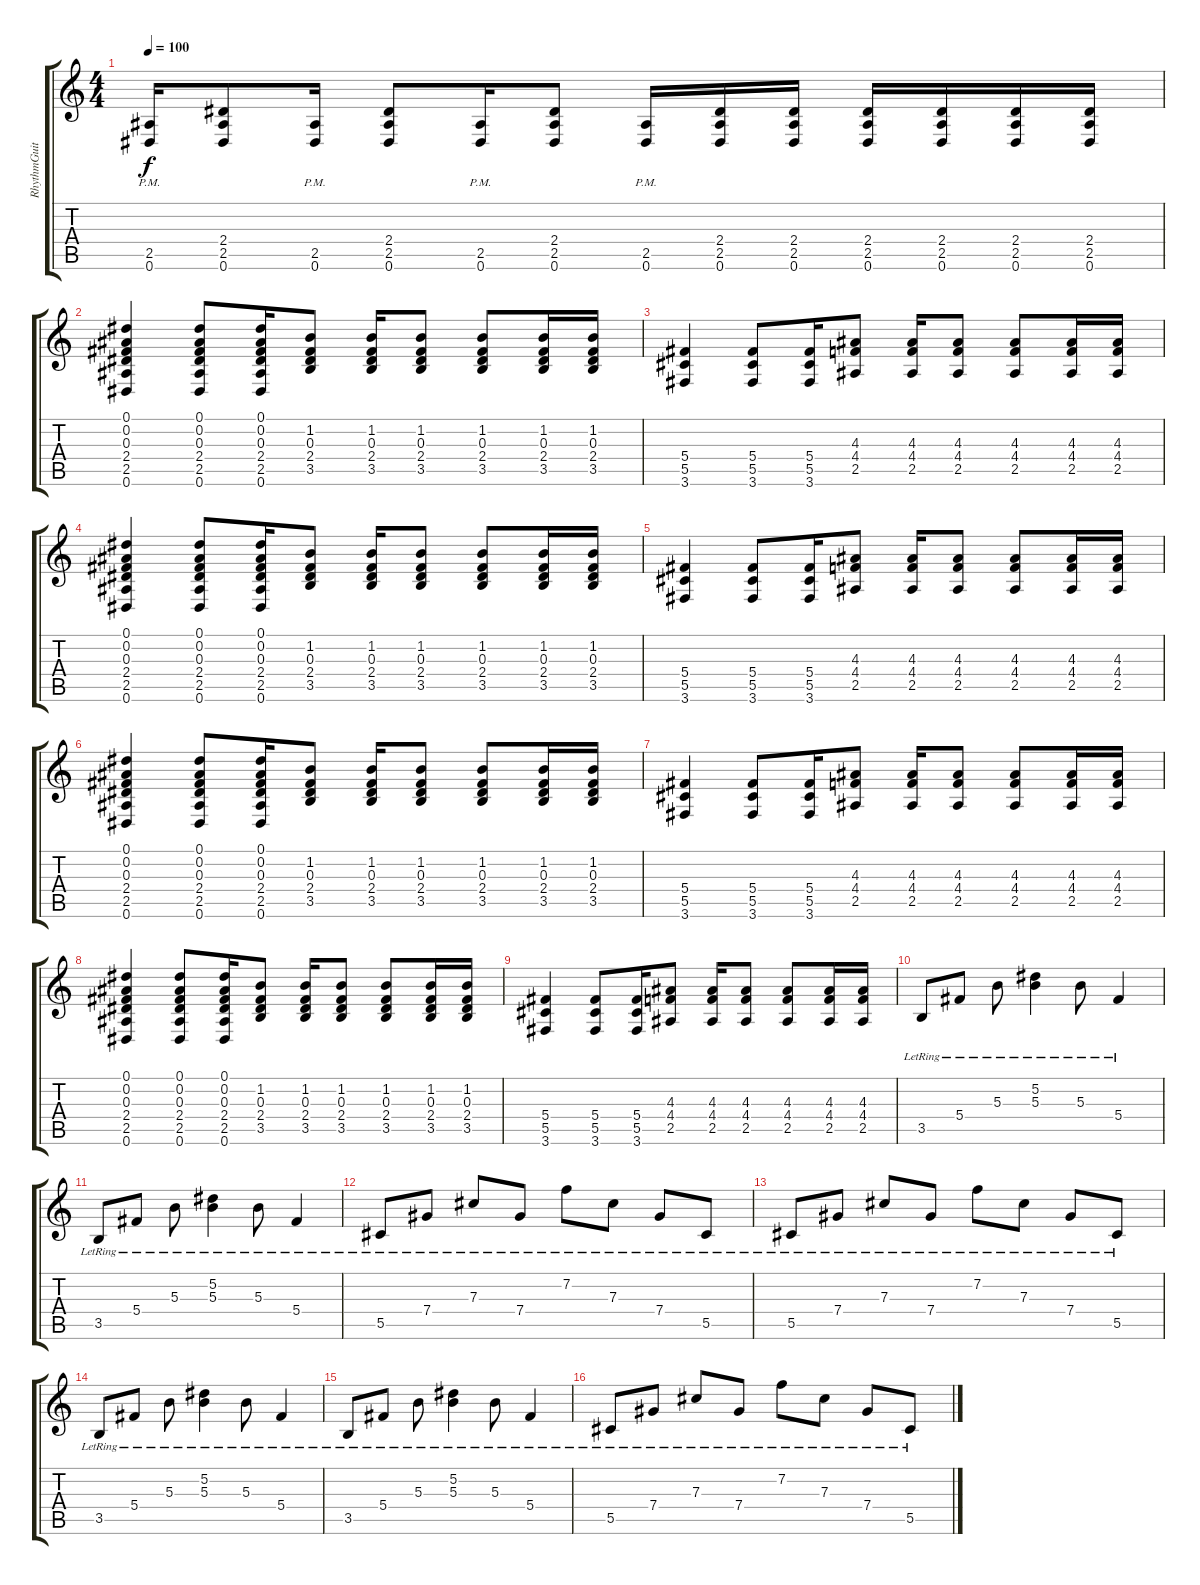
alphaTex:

\track ("RhythmGuitar01" "RhythmGuit") {instrument electricguitarclean}
\staff {score tabs}
\tuning (Eb4 Bb3 Gb3 Db3 Ab2 Eb2) {hide}
\ts (4 4)
\tempo 100
\clef g2
\ks c
(2.5{pm} 0.6{pm}).16{dy f} (2.4 2.5 0.6).8 (2.5{pm} 0.6{pm}).16 (2.4 2.5 0.6).8 (2.5{pm} 0.6{pm}).16 (2.4 2.5 0.6).8 (2.5{pm} 0.6{pm}).16 (2.4 2.5 0.6).16 (2.4 2.5 0.6).16 (2.4 2.5 0.6).16 (2.4 2.5 0.6).16 (2.4 2.5 0.6).16 (2.4 2.5 0.6).16 |
(0.1 0.2 0.3 2.4 2.5 0.6).4 (0.1 0.2 0.3 2.4 2.5 0.6).8 (0.1 0.2 0.3 2.4 2.5 0.6).16 (1.2 0.3 2.4 3.5).8 (1.2 0.3 2.4 3.5).16 (1.2 0.3 2.4 3.5).8 (1.2 0.3 2.4 3.5).8 (1.2 0.3 2.4 3.5).16 (1.2 0.3 2.4 3.5).16 |
(5.4 5.5 3.6).4 (5.4 5.5 3.6).8 (5.4 5.5 3.6).16 (4.3 4.4 2.5).8 (4.3 4.4 2.5).16 (4.3 4.4 2.5).8 (4.3 4.4 2.5).8 (4.3 4.4 2.5).16 (4.3 4.4 2.5).16 |
(0.1 0.2 0.3 2.4 2.5 0.6).4 (0.1 0.2 0.3 2.4 2.5 0.6).8 (0.1 0.2 0.3 2.4 2.5 0.6).16 (1.2 0.3 2.4 3.5).8 (1.2 0.3 2.4 3.5).16 (1.2 0.3 2.4 3.5).8 (1.2 0.3 2.4 3.5).8 (1.2 0.3 2.4 3.5).16 (1.2 0.3 2.4 3.5).16 |
(5.4 5.5 3.6).4 (5.4 5.5 3.6).8 (5.4 5.5 3.6).16 (4.3 4.4 2.5).8 (4.3 4.4 2.5).16 (4.3 4.4 2.5).8 (4.3 4.4 2.5).8 (4.3 4.4 2.5).16 (4.3 4.4 2.5).16 |
(0.1 0.2 0.3 2.4 2.5 0.6).4 (0.1 0.2 0.3 2.4 2.5 0.6).8 (0.1 0.2 0.3 2.4 2.5 0.6).16 (1.2 0.3 2.4 3.5).8 (1.2 0.3 2.4 3.5).16 (1.2 0.3 2.4 3.5).8 (1.2 0.3 2.4 3.5).8 (1.2 0.3 2.4 3.5).16 (1.2 0.3 2.4 3.5).16 |
(5.4 5.5 3.6).4 (5.4 5.5 3.6).8 (5.4 5.5 3.6).16 (4.3 4.4 2.5).8 (4.3 4.4 2.5).16 (4.3 4.4 2.5).8 (4.3 4.4 2.5).8 (4.3 4.4 2.5).16 (4.3 4.4 2.5).16 |
(0.1 0.2 0.3 2.4 2.5 0.6).4 (0.1 0.2 0.3 2.4 2.5 0.6).8 (0.1 0.2 0.3 2.4 2.5 0.6).16 (1.2 0.3 2.4 3.5).8 (1.2 0.3 2.4 3.5).16 (1.2 0.3 2.4 3.5).8 (1.2 0.3 2.4 3.5).8 (1.2 0.3 2.4 3.5).16 (1.2 0.3 2.4 3.5).16 |
(5.4 5.5 3.6).4 (5.4 5.5 3.6).8 (5.4 5.5 3.6).16 (4.3 4.4 2.5).8 (4.3 4.4 2.5).16 (4.3 4.4 2.5).8 (4.3 4.4 2.5).8 (4.3 4.4 2.5).16 (4.3 4.4 2.5).16 |
3.5{lr}.8 5.4{lr}.8 5.3{lr}.8 (5.2{lr} 5.3{lr}).4 5.3{lr}.8 5.4{lr}.4 |
3.5{lr}.8 5.4{lr}.8 5.3{lr}.8 (5.2{lr} 5.3{lr}).4 5.3{lr}.8 5.4{lr}.4 |
5.5{lr}.8 7.4{lr}.8 7.3{lr}.8 7.4{lr}.8 7.2{lr}.8 7.3{lr}.8 7.4{lr}.8 5.5{lr}.8 |
5.5{lr}.8 7.4{lr}.8 7.3{lr}.8 7.4{lr}.8 7.2{lr}.8 7.3{lr}.8 7.4{lr}.8 5.5{lr}.8 |
3.5{lr}.8 5.4{lr}.8 5.3{lr}.8 (5.2{lr} 5.3{lr}).4 5.3{lr}.8 5.4{lr}.4 |
3.5{lr}.8 5.4{lr}.8 5.3{lr}.8 (5.2{lr} 5.3{lr}).4 5.3{lr}.8 5.4{lr}.4 |
5.5{lr}.8 7.4{lr}.8 7.3{lr}.8 7.4{lr}.8 7.2{lr}.8 7.3{lr}.8 7.4{lr}.8 5.5{lr}.8
